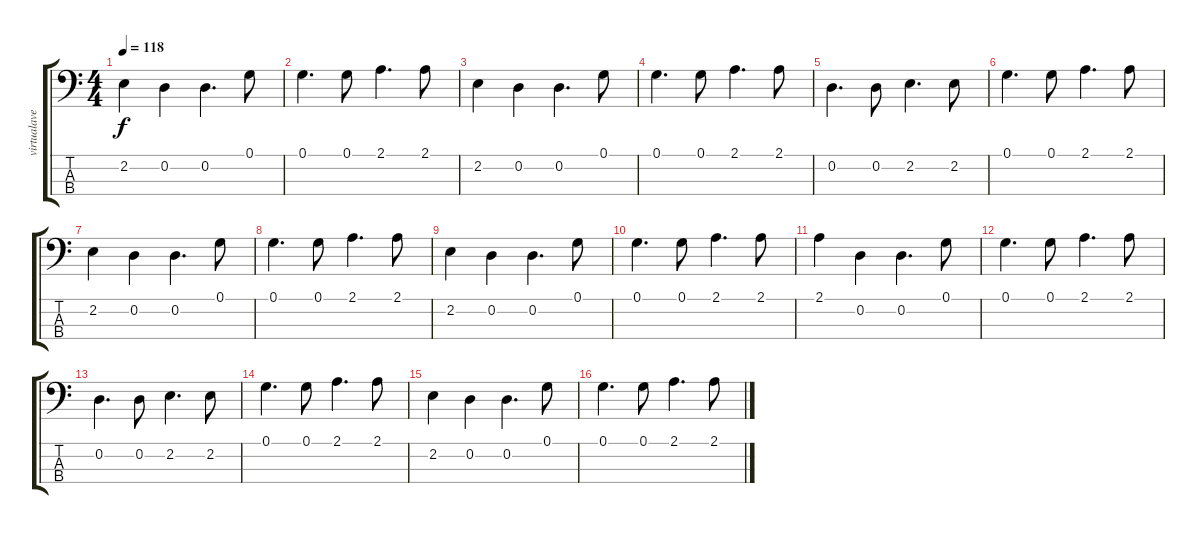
\track ("" "virtualave") {instrument electricbassfinger}
\staff {score tabs}
\tuning (G2 D2 A1 E1) {hide}
\ts (4 4)
\tempo 118
\clef f4
\ks c
2.2.4{dy f} 0.2.4 0.2.4{d} 0.1.8 |
0.1.4{d} 0.1.8 2.1.4{d} 2.1.8 |
2.2.4 0.2.4 0.2.4{d} 0.1.8 |
0.1.4{d} 0.1.8 2.1.4{d} 2.1.8 |
0.2.4{d} 0.2.8 2.2.4{d} 2.2.8 |
0.1.4{d} 0.1.8 2.1.4{d} 2.1.8 |
2.2.4 0.2.4 0.2.4{d} 0.1.8 |
0.1.4{d} 0.1.8 2.1.4{d} 2.1.8 |
2.2.4 0.2.4 0.2.4{d} 0.1.8 |
0.1.4{d} 0.1.8 2.1.4{d} 2.1.8 |
2.1.4 0.2.4 0.2.4{d} 0.1.8 |
0.1.4{d} 0.1.8 2.1.4{d} 2.1.8 |
0.2.4{d} 0.2.8 2.2.4{d} 2.2.8 |
0.1.4{d} 0.1.8 2.1.4{d} 2.1.8 |
2.2.4 0.2.4 0.2.4{d} 0.1.8 |
0.1.4{d} 0.1.8 2.1.4{d} 2.1.8
